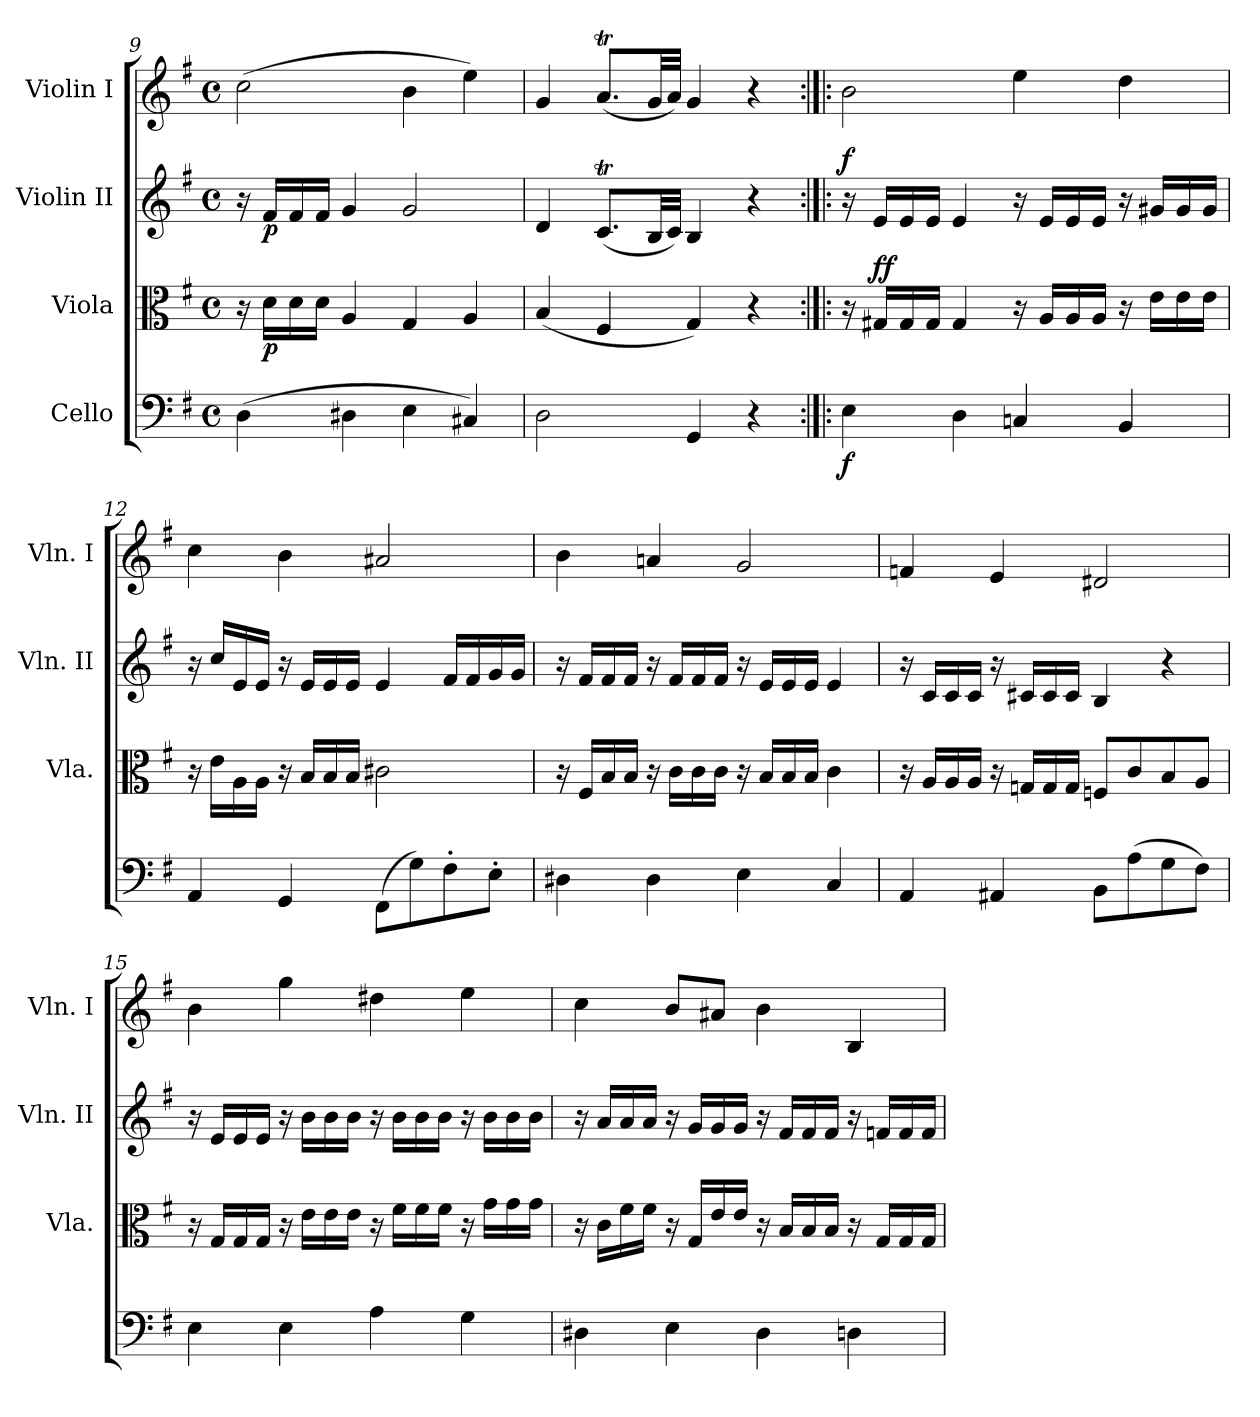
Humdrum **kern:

**kern	**dynam	**kern	**dynam	**kern	**dynam	**kern
*part4	*part4	*part3	*part3	*part2	*part2	*part1
*staff4	*staff4	*staff3	*staff3	*staff2	*staff2	*staff1
*I"Cello	*	*I"Viola	*	*I"Violin II	*	*I"Violin I
*	*	*I'Vla.	*	*I'Vln. II	*	*I'Vln. I
*clefF4	*	*clefC3	*	*clefG2	*	*clefG2
*k[f#]	*	*k[f#]	*	*k[f#]	*	*k[f#]
*e:	*	*e:	*	*e:	*	*e:
*M4/4	*	*M4/4	*	*M4/4	*	*M4/4
*met(c)	*	*met(c)	*	*met(c)	*	*met(c)
=9	=9	=9	=9	=9	=9	=9
(4D\	.	16r	.	16r	.	(2cc\
!	!	!	!LO:DY:b	!	!LO:DY:b	!
.	.	16d\LL	p	16f#/LL	p	.
.	.	16d\	.	16f#/	.	.
.	.	16d\JJ	.	16f#/JJ	.	.
4D#X\	.	4A/	.	4g/	.	.
4E\	.	4G/	.	2g/	.	4b\
4C#X/)	.	4A/	.	.	.	4ee\)
=10	=10	=10	=10	=10	=10	=10
2D\	.	(4B/	.	4d/	.	4g/
.	.	4F#/	.	(8.cT/L	.	(8.aT/L
.	.	.	.	32B/LL	.	32g/LL
.	.	.	.	32c/JJJ)	.	32a/JJJ)
4GG/	.	4G/)	.	4B/	.	4g/
4r	.	4r	.	4r	.	4r
=11:|!|:	=11:|!|:	=11:|!|:	=11:|!|:	=11:|!|:	=11:|!|:	=11:|!|:
!	!LO:DY:b	!	!	!	!LO:DY:a	!
4E\	f	16r	.	16r	f	2b\
!	!	!	!LO:DY:b	!	!	!
!	!	!	!LO:DY:n=1:a	!	!	!
.	.	16G#X/LL	f f	16e/LL	.	.
.	.	16G#/	.	16e/	.	.
.	.	16G#/JJ	.	16e/JJ	.	.
4D\	.	4G#/	.	4e/	.	.
4Cn/	.	16r	.	16r	.	4ee\
.	.	16A/LL	.	16e/LL	.	.
.	.	16A/	.	16e/	.	.
.	.	16A/JJ	.	16e/JJ	.	.
4BB/	.	16r	.	16r	.	4dd\
.	.	16e\LL	.	16g#X/LL	.	.
.	.	16e\	.	16g#/	.	.
.	.	16e\JJ	.	16g#/JJ	.	.
=12	=12	=12	=12	=12	=12	=12
4AA/	.	16r	.	16r	.	4cc\
.	.	16e\LL	.	16cc/LL	.	.
.	.	16A\	.	16e/	.	.
.	.	16A\JJ	.	16e/JJ	.	.
4GG/	.	16r	.	16r	.	4b\
.	.	16B/LL	.	16e/LL	.	.
.	.	16B/	.	16e/	.	.
.	.	16B/JJ	.	16e/JJ	.	.
(8FF#\L	.	2c#X\	.	4e/	.	2a#X/
8G\)	.	.	.	.	.	.
8F#'>\	.	.	.	16f#/LL	.	.
.	.	.	.	16f#/	.	.
8E'>\J	.	.	.	16g/	.	.
.	.	.	.	16g/JJ	.	.
!!LO:LB:g=z
=13	=13	=13	=13	=13	=13	=13
4D#X\	.	16r	.	16r	.	4b\
.	.	16F#/LL	.	16f#/LL	.	.
.	.	16B/	.	16f#/	.	.
.	.	16B/JJ	.	16f#/JJ	.	.
4D#\	.	16r	.	16r	.	4an/
.	.	16c\LL	.	16f#/LL	.	.
.	.	16c\	.	16f#/	.	.
.	.	16c\JJ	.	16f#/JJ	.	.
4E\	.	16r	.	16r	.	2g/
.	.	16B/LL	.	16e/LL	.	.
.	.	16B/	.	16e/	.	.
.	.	16B/JJ	.	16e/JJ	.	.
4C/	.	4c\	.	4e/	.	.
=14	=14	=14	=14	=14	=14	=14
4AA/	.	16r	.	16r	.	4fn/
.	.	16A/LL	.	16c/LL	.	.
.	.	16A/	.	16c/	.	.
.	.	16A/JJ	.	16c/JJ	.	.
4AA#X/	.	16r	.	16r	.	4e/
.	.	16Gn/LL	.	16c#X/LL	.	.
.	.	16G/	.	16c#/	.	.
.	.	16G/JJ	.	16c#/JJ	.	.
8BB\L	.	8F/L	.	4B/	.	2d#X/
(8A\	.	8c/	.	.	.	.
8G\	.	8B/	.	4r	.	.
8F#\J)	.	8A/J	.	.	.	.
=15	=15	=15	=15	=15	=15	=15
4E\	.	16r	.	16r	.	4b\
.	.	16G/LL	.	16e/LL	.	.
.	.	16G/	.	16e/	.	.
.	.	16G/JJ	.	16e/JJ	.	.
4E\	.	16r	.	16r	.	4gg\
.	.	16e\LL	.	16b\LL	.	.
.	.	16e\	.	16b\	.	.
.	.	16e\JJ	.	16b\JJ	.	.
4A\	.	16r	.	16r	.	4dd#X\
.	.	16f#\LL	.	16b\LL	.	.
.	.	16f#\	.	16b\	.	.
.	.	16f#\JJ	.	16b\JJ	.	.
4G\	.	16r	.	16r	.	4ee\
.	.	16g\LL	.	16b\LL	.	.
.	.	16g\	.	16b\	.	.
.	.	16g\JJ	.	16b\JJ	.	.
=16	=16	=16	=16	=16	=16	=16
4D#X\	.	16r	.	16r	.	4cc\
.	.	16c\LL	.	16a/LL	.	.
.	.	16f#\	.	16a/	.	.
.	.	16f#\JJ	.	16a/JJ	.	.
4E\	.	16r	.	16r	.	8b/L
.	.	16G/LL	.	16g/LL	.	.
.	.	16e/	.	16g/	.	8a#X/J
.	.	16e/JJ	.	16g/JJ	.	.
4D#\	.	16r	.	16r	.	4b\
.	.	16B/LL	.	16f#/LL	.	.
.	.	16B/	.	16f#/	.	.
.	.	16B/JJ	.	16f#/JJ	.	.
4Dn\	.	16r	.	16r	.	4B/
.	.	16G/LL	.	16fn/LL	.	.
.	.	16G/	.	16f/	.	.
.	.	16G/JJ	.	16f/JJ	.	.
=	=	=	=	=	=	=
*-	*-	*-	*-	*-	*-	*-
